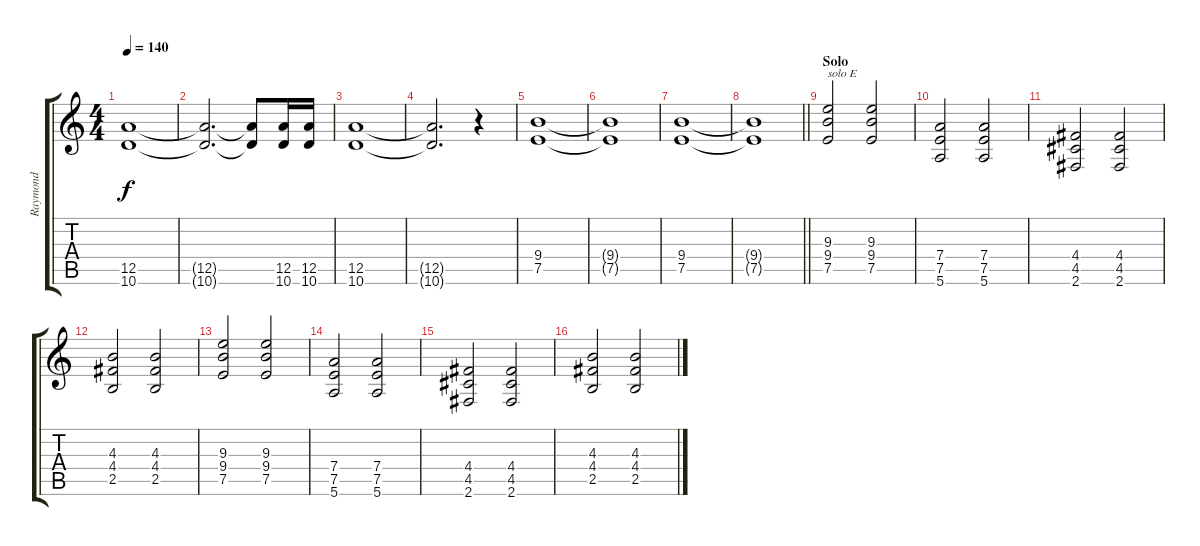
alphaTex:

\track ("Raymond" "Raymond") {instrument overdrivenguitar}
\staff {score tabs}
\tuning (E4 B3 G3 D3 A2 E2) {hide}
\ts (4 4)
\tempo 140
\clef g2
\ks c
(12.5 10.6).1{dy f} |
(12.5{t} 10.6{t}).2{d} (12.5{t} 10.6{t}).8 (12.5 10.6).16 (12.5 10.6).16 |
(12.5 10.6).1 |
(12.5{t} 10.6{t}).2{d} r.4 |
(9.4 7.5).1 |
(9.4{t} 7.5{t}).1 |
(9.4 7.5).1 |
\barLineRight lightlight
(9.4{t} 7.5{t}).1 |
\section ("" "Solo")
(9.3 9.4 7.5).2{txt "solo E"} (9.3 9.4 7.5).2 |
(7.4 7.5 5.6).2 (7.4 7.5 5.6).2 |
(4.4 4.5 2.6).2 (4.4 4.5 2.6).2 |
(4.3 4.4 2.5).2 (4.3 4.4 2.5).2 |
(9.3 9.4 7.5).2 (9.3 9.4 7.5).2 |
(7.4 7.5 5.6).2 (7.4 7.5 5.6).2 |
(4.4 4.5 2.6).2 (4.4 4.5 2.6).2 |
(4.3 4.4 2.5).2 (4.3 4.4 2.5).2
